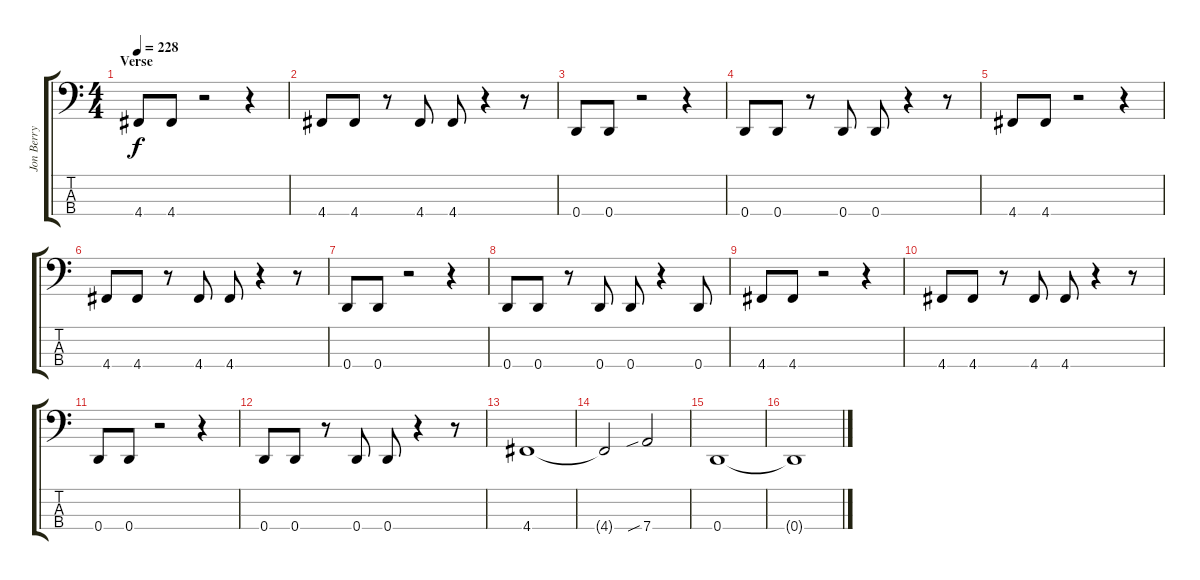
\track ("Jon Berry" "Jon Berry") {instrument electricbasspick}
\staff {score tabs}
\tuning (G2 D2 A1 D1) {hide}
\ts (4 4)
\section ("" "Verse")
\tempo 228
\clef f4
\ks c
4.4.8{dy f} 4.4.8 r.2 r.4 |
4.4.8 4.4.8 r.8 4.4.8 4.4.8 r.4 r.8 |
0.4.8 0.4.8 r.2 r.4 |
0.4.8 0.4.8 r.8 0.4.8 0.4.8 r.4 r.8 |
4.4.8 4.4.8 r.2 r.4 |
4.4.8 4.4.8 r.8 4.4.8 4.4.8 r.4 r.8 |
0.4.8 0.4.8 r.2 r.4 |
0.4.8 0.4.8 r.8 0.4.8 0.4.8 r.4 0.4.8 |
4.4.8 4.4.8 r.2 r.4 |
4.4.8 4.4.8 r.8 4.4.8 4.4.8 r.4 r.8 |
0.4.8 0.4.8 r.2 r.4 |
0.4.8 0.4.8 r.8 0.4.8 0.4.8 r.4 r.8 |
4.4.1 |
4.4{t}.2 7.4{sib}.2 |
0.4.1 |
0.4{t}.1
